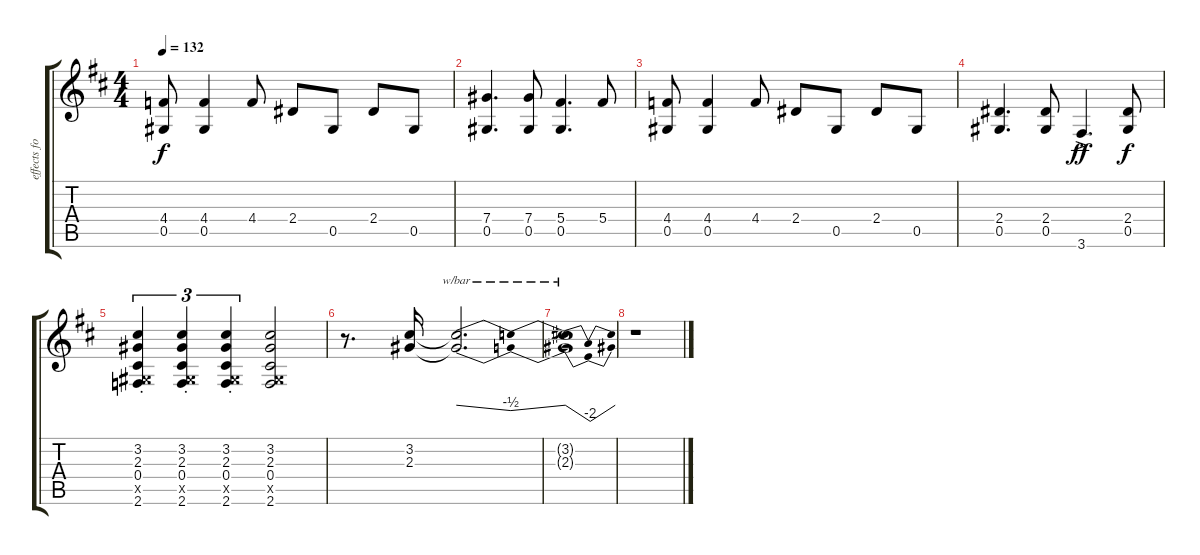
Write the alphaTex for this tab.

\track ("effects for Guitar 2" "effects fo") {instrument distortionguitar}
\staff {score tabs}
\tuning (Eb4 Bb3 Gb3 Db3 Ab2 Eb2) {hide}
\ts (4 4)
\tempo 132
\clef g2
\ks d
(4.4 0.5).8{dy f} (4.4 0.5).4 4.4.8 2.4.8 0.5.8 2.4.8 0.5.8 |
(7.4 0.5).4{d} (7.4 0.5).8 (5.4 0.5).4{d} 5.4.8 |
(4.4 0.5).8 (4.4 0.5).4 4.4.8 2.4.8 0.5.8 2.4.8 0.5.8 |
(2.4 0.5).4{d} (2.4 0.5).8 3.6{ac}.4{d dy ff} (2.4 0.5).8{dy f} |
(3.2{st} 2.3{st} 0.4{st} 0.5{st x} 2.6{st}).4{tu (3 2)} (3.2{st} 2.3{st} 0.4{st} 0.5{st x} 2.6{st}).4{tu (3 2)} (3.2{st} 2.3{st} 0.4{st} 0.5{st x} 2.6{st}).4{tu (3 2)} (3.2 2.3 0.4 0.5{x} 2.6).2 |
r.8{d} (3.2 2.3).16 (3.2{t} 2.3{t}).2{d tbe (dip default 0 0 30 -2 60 0)} |
(3.2{t} 2.3{t}).1{tbe (dip default 0 0 30 -8 60 0)} |
r.1
